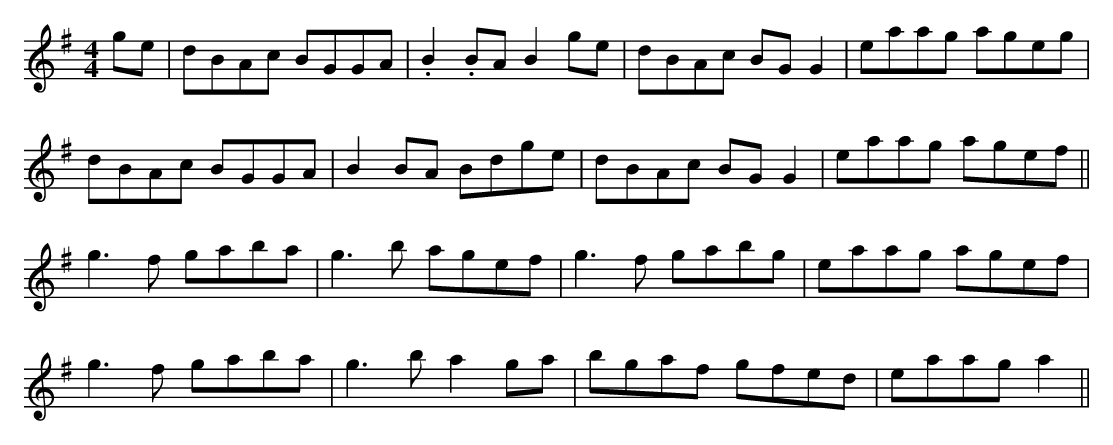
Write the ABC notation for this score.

X:1
M:4/4
K:G
ge|dBAc BGGA|.B2 .BA B2 ge|dBAc BG G2|eaag ageg|
dBAc BGGA|B2BA Bdge|dBAc BG G2|eaag agef||
g3f gaba|g3b agef|g3f gabg|eaag agef|
g3f gaba|g3b a2ga|bgaf gfed|eaag a2||
